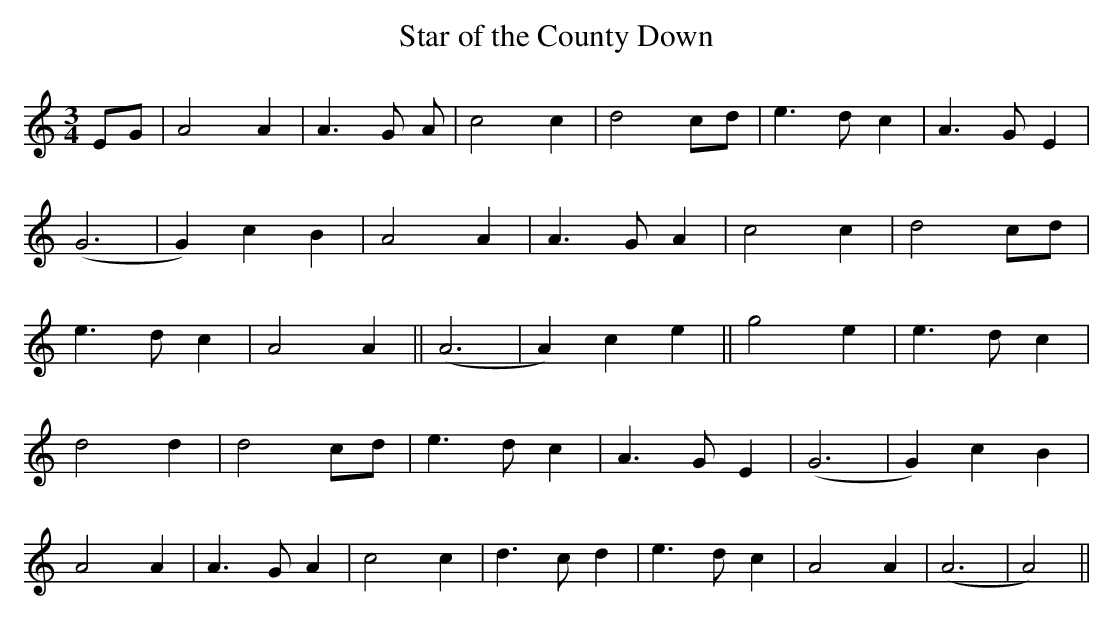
X:1
T:Star of the County Down
M:3/4
K:Am
L:1/8
EG| A4 A2|A3 G A|c4 c2|d4 cd| e3 d c2|A3 G E2|
(G6|G2) c2 B2| A4 A2|A3 G A2|c4 c2|d4 cd|
e3 d c2|A4 A2||(A6|A2) c2 e2 || g4 e2|e3 d c2|
d4 d2|d4 cd| e3 d c2|A3 G E2|(G6|G2) c2 B2|
A4 A2|A3 G A2|c4 c2|d3 c d2| e3 d c2|A4 A2|(A6|A4) ||
